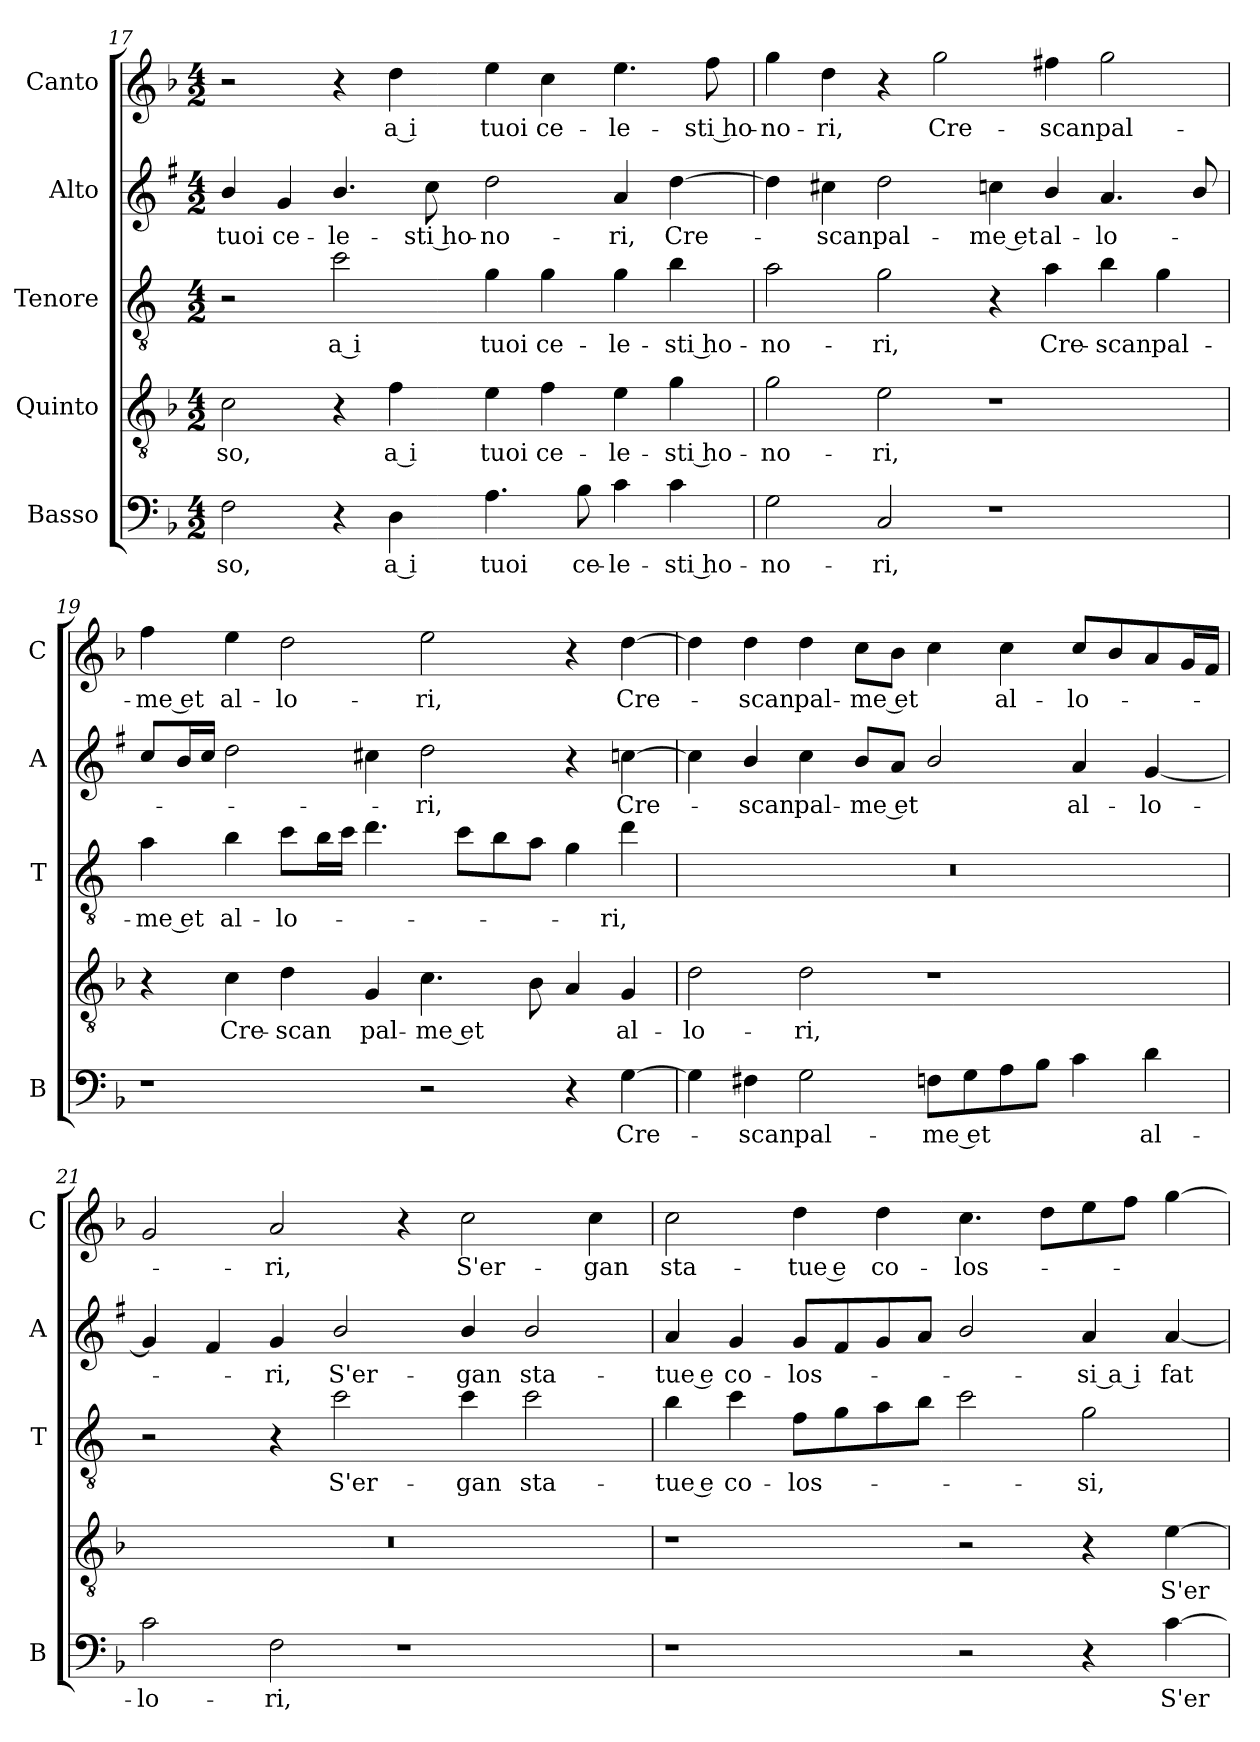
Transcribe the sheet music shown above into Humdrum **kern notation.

**kern	**text	**kern	**text	**kern	**text	**kern	**text	**kern	**text
*part5	*part5	*part4	*part4	*part3	*part3	*part2	*part2	*part1	*part1
*staff5	*staff5	*staff4	*staff4	*staff3	*staff3	*staff2	*staff2	*staff1	*staff1
*I"Basso	*	*I"Quinto	*	*I"Tenore	*	*I"Alto	*	*I"Canto	*
*I'B	*	*	*	*I'T	*	*I'A	*	*I'C	*
*clefF4	*	*clefGv2	*	*clefGv2	*	*clefG2	*	*clefG2	*
*	*	*	*	*ITrd4c7	*	*ITrd1c2	*	*	*
*k[b-]	*	*k[b-]	*	*k[b-]	*	*k[b-]	*	*k[b-]	*
*F:	*	*F:	*	*F:	*	*F:	*	*F:	*
*M4/2	*	*M4/2	*	*M4/2	*	*M4/2	*	*M4/2	*
=17	=17	=17	=17	=17	=17	=17	=17	=17	=17
!	!LO:LY:b	!	!LO:LY:b	!	!	!	!LO:LY:b	!	!
2F\	-so,	2c\	-so,	2r	.	4a/	tuoi	2r	.
!	!	!	!	!	!	!	!LO:LY:b	!	!
.	.	.	.	.	.	4f/	ce-	.	.
!	!	!	!	!	!LO:LY:b	!	!LO:LY:b	!	!
4r	.	4r	.	2f\	a i	4.a/	-le-	4r	.
!	!LO:LY:b	!	!LO:LY:b	!	!	!	!	!	!LO:LY:b
4D\	a i	4f\	a i	.	.	.	.	4dd\	a i
!	!	!	!	!	!	!	!LO:LY:b	!	!
.	.	.	.	.	.	8b-\	-sti ho-	.	.
!	!LO:LY:b	!	!LO:LY:b	!	!LO:LY:b	!	!LO:LY:b	!	!LO:LY:b
4.A\	tuoi	4e\	tuoi	4c\	tuoi	2cc\	-no-	4ee\	tuoi
!	!	!	!LO:LY:b	!	!LO:LY:b	!	!	!	!LO:LY:b
.	.	4f\	ce-	4c\	ce-	.	.	4cc\	ce-
!	!LO:LY:b	!	!	!	!	!	!	!	!
8B-\	ce-	.	.	.	.	.	.	.	.
!	!LO:LY:b	!	!LO:LY:b	!	!LO:LY:b	!	!LO:LY:b	!	!LO:LY:b
4c\	-le-	4e\	-le-	4c\	-le-	4g/	-ri,	4.ee\	-le-
!	!LO:LY:b	!	!LO:LY:b	!	!LO:LY:b	!	!LO:LY:b	!	!
4c\	-sti ho-	4g\	-sti ho-	4e\	-sti ho-	[4cc\	Cre-	.	.
!	!	!	!	!	!	!	!	!	!LO:LY:b
.	.	.	.	.	.	.	.	8ff\	-sti ho-
!!LO:LB:g=z
=18	=18	=18	=18	=18	=18	=18	=18	=18	=18
!	!LO:LY:b	!	!LO:LY:b	!	!LO:LY:b	!	!	!	!LO:LY:b
2G\	-no-	2g\	-no-	2d\	-no-	4cc\]	.	4gg\	-no-
!	!	!	!	!	!	!	!LO:LY:b	!	!LO:LY:b
.	.	.	.	.	.	4bn\	-scan	4dd\	-ri,
!	!LO:LY:b	!	!LO:LY:b	!	!LO:LY:b	!	!LO:LY:b	!	!
2C/	-ri,	2e\	-ri,	2c\	-ri,	2cc\	pal-	4r	.
!	!	!	!	!	!	!	!	!	!LO:LY:b
.	.	.	.	.	.	.	.	2gg\	Cre-
!	!	!	!	!	!	!	!LO:LY:b	!	!
1r	.	1r	.	4r	.	4b-X\	-me et	.	.
!	!	!	!	!	!LO:LY:b	!	!LO:LY:b	!	!LO:LY:b
.	.	.	.	4d\	Cre-	4a/	al-	4ff#X\	-scan
!	!	!	!	!	!LO:LY:b	!	!LO:LY:b	!	!LO:LY:b
.	.	.	.	4e\	-scan	4.g/	-lo-	2gg\	pal-
!	!	!	!	!	!LO:LY:b	!	!	!	!
.	.	.	.	4c\	pal-	.	.	.	.
.	.	.	.	.	.	8a/	.	.	.
=19	=19	=19	=19	=19	=19	=19	=19	=19	=19
!	!	!	!	!	!LO:LY:b	!	!	!	!LO:LY:b
1r	.	4r	.	4d\	-me et	8b-/L	.	4ff\	-me et
.	.	.	.	.	.	16a/L	.	.	.
.	.	.	.	.	.	16b-/JJ	.	.	.
!	!	!	!LO:LY:b	!	!LO:LY:b	!	!	!	!LO:LY:b
.	.	4c\	Cre-	4e\	al-	2cc\	.	4ee\	al-
!	!	!	!LO:LY:b	!	!LO:LY:b	!	!	!	!LO:LY:b
.	.	4d\	-scan	8f\L	-lo-	.	.	2dd\	-lo-
.	.	.	.	16e\L	.	.	.	.	.
.	.	.	.	16f\JJ	.	.	.	.	.
!	!	!	!LO:LY:b	!	!	!	!	!	!
.	.	4G/	pal-	4.g\	.	4bn\	.	.	.
!	!	!	!LO:LY:b	!	!	!	!LO:LY:b	!	!LO:LY:b
2r	.	4.c\	-me et	.	.	2cc\	-ri,	2ee\	-ri,
.	.	.	.	8f\L	.	.	.	.	.
.	.	.	.	8e\	.	.	.	.	.
.	.	8B-\	.	8d\J	.	.	.	.	.
4r	.	4A/	.	4c\	.	4r	.	4r	.
!	!LO:LY:b	!	!LO:LY:b	!	!LO:LY:b	!	!LO:LY:b	!	!LO:LY:b
[4G\	Cre-	4G/	al-	4g\	-ri,	[4b-X\	Cre-	[4dd\	Cre-
=20	=20	=20	=20	=20	=20	=20	=20	=20	=20
!	!	!	!LO:LY:b	!	!	!	!	!	!
4G\]	.	2d\	-lo-	0r	.	4b-\]	.	4dd\]	.
!	!LO:LY:b	!	!	!	!	!	!LO:LY:b	!	!LO:LY:b
4F#X\	-scan	.	.	.	.	4a/	-scan	4dd\	-scan
!	!LO:LY:b	!	!LO:LY:b	!	!	!	!LO:LY:b	!	!LO:LY:b
2G\	pal-	2d\	-ri,	.	.	4b-\	pal-	4dd\	pal-
!	!	!	!	!	!	!	!LO:LY:b	!	!LO:LY:b
.	.	.	.	.	.	8a/L	-me et	8cc\L	-me et
.	.	.	.	.	.	8g/J	.	8b-\J	.
!	!LO:LY:b	!	!	!	!	!	!	!	!
8Fn\L	-me et	1r	.	.	.	2a/	.	4cc\	.
8G\	.	.	.	.	.	.	.	.	.
!	!	!	!	!	!	!	!	!	!LO:LY:b
8A\	.	.	.	.	.	.	.	4cc\	al-
8B-\J	.	.	.	.	.	.	.	.	.
!	!	!	!	!	!	!	!LO:LY:b	!	!LO:LY:b
4c\	.	.	.	.	.	4g/	al-	8cc/L	-lo-
.	.	.	.	.	.	.	.	8b-/	.
!	!LO:LY:b	!	!	!	!	!	!LO:LY:b	!	!
4d\	al-	.	.	.	.	[4f/	-lo-	8a/	.
.	.	.	.	.	.	.	.	16g/L	.
.	.	.	.	.	.	.	.	16f/JJ	.
!!LO:LB:g=z
=21	=21	=21	=21	=21	=21	=21	=21	=21	=21
!	!LO:LY:b	!	!	!	!	!	!	!	!
2c\	-lo-	0r	.	2r	.	4f/]	.	2g/	.
.	.	.	.	.	.	4e/	.	.	.
!	!LO:LY:b	!	!	!	!	!	!LO:LY:b	!	!LO:LY:b
2F\	-ri,	.	.	4r	.	4f/	-ri,	2a/	-ri,
!	!	!	!	!	!LO:LY:b	!	!LO:LY:b	!	!
.	.	.	.	2f\	S'er-	2a/	S'er-	.	.
1r	.	.	.	.	.	.	.	4r	.
!	!	!	!	!	!LO:LY:b	!	!LO:LY:b	!	!LO:LY:b
.	.	.	.	4f\	-gan	4a/	-gan	2cc\	S'er-
!	!	!	!	!	!LO:LY:b	!	!LO:LY:b	!	!
.	.	.	.	2f\	sta-	2a/	sta-	.	.
!	!	!	!	!	!	!	!	!	!LO:LY:b
.	.	.	.	.	.	.	.	4cc\	-gan
=22	=22	=22	=22	=22	=22	=22	=22	=22	=22
!	!	!	!	!	!LO:LY:b	!	!LO:LY:b	!	!LO:LY:b
1r	.	1r	.	4e\	-tue e	4g/	-tue e	2cc\	sta-
!	!	!	!	!	!LO:LY:b	!	!LO:LY:b	!	!
.	.	.	.	4f\	co-	4f/	co-	.	.
!	!	!	!	!	!LO:LY:b	!	!LO:LY:b	!	!LO:LY:b
.	.	.	.	8B-\L	-los-	8f/L	-los-	4dd\	-tue e
.	.	.	.	8c\	.	8e/	.	.	.
!	!	!	!	!	!	!	!	!	!LO:LY:b
.	.	.	.	8d\	.	8f/	.	4dd\	co-
.	.	.	.	8e\J	.	8g/J	.	.	.
!	!	!	!	!	!	!	!	!	!LO:LY:b
2r	.	2r	.	2f\	.	2a/	.	4.cc\	-los-
.	.	.	.	.	.	.	.	8dd\L	.
!	!	!	!	!	!LO:LY:b	!	!LO:LY:b	!	!
4r	.	4r	.	2c\	-si,	4g/	-si a i	8ee\	.
.	.	.	.	.	.	.	.	8ff\J	.
!	!LO:LY:b	!	!LO:LY:b	!	!	!	!LO:LY:b	!	!
[4c\	S'er-	[4e\	S'er-	.	.	[4g/	fat-	[4gg\	.
=	=	=	=	=	=	=	=	=	=
*-	*-	*-	*-	*-	*-	*-	*-	*-	*-
